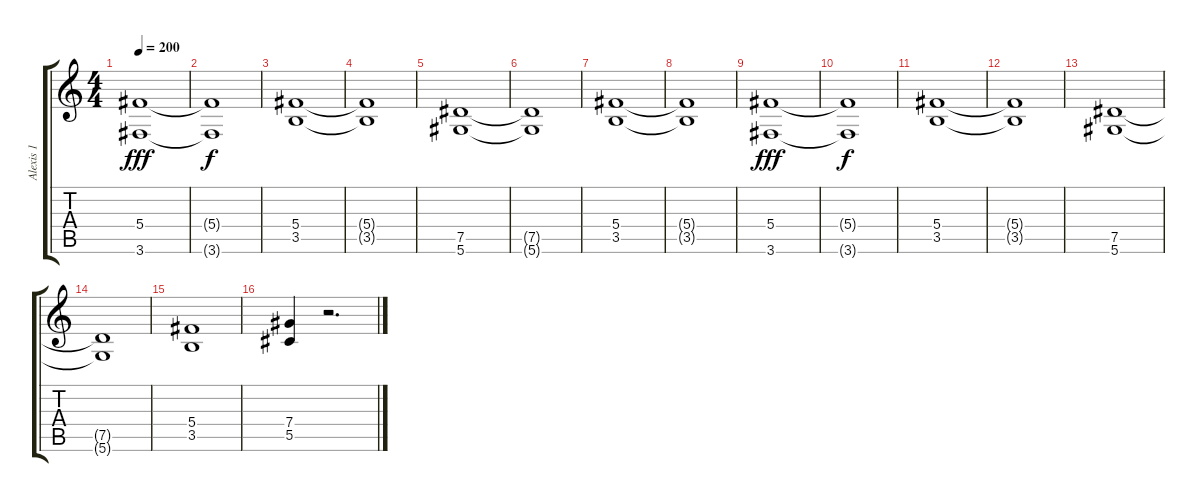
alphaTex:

\track ("Alexis 1" "Alexis 1") {instrument distortionguitar}
\staff {score tabs}
\tuning (Eb4 Bb3 Gb3 Db3 Ab2 Eb2) {hide}
\ts (4 4)
\tempo 200
\clef g2
\ks c
(5.4 3.6).1{dy fff instrument distortionguitar} |
(5.4{t} 3.6{t}).1{dy f} |
(5.4 3.5).1 |
(5.4{t} 3.5{t}).1 |
(7.5 5.6).1 |
(7.5{t} 5.6{t}).1 |
(5.4 3.5).1 |
(5.4{t} 3.5{t}).1 |
(5.4 3.6).1{dy fff} |
(5.4{t} 3.6{t}).1{dy f} |
(5.4 3.5).1 |
(5.4{t} 3.5{t}).1 |
(7.5 5.6).1 |
(7.5{t} 5.6{t}).1 |
(5.4 3.5).1 |
(7.4{ss} 5.5).4 r.2{d}
